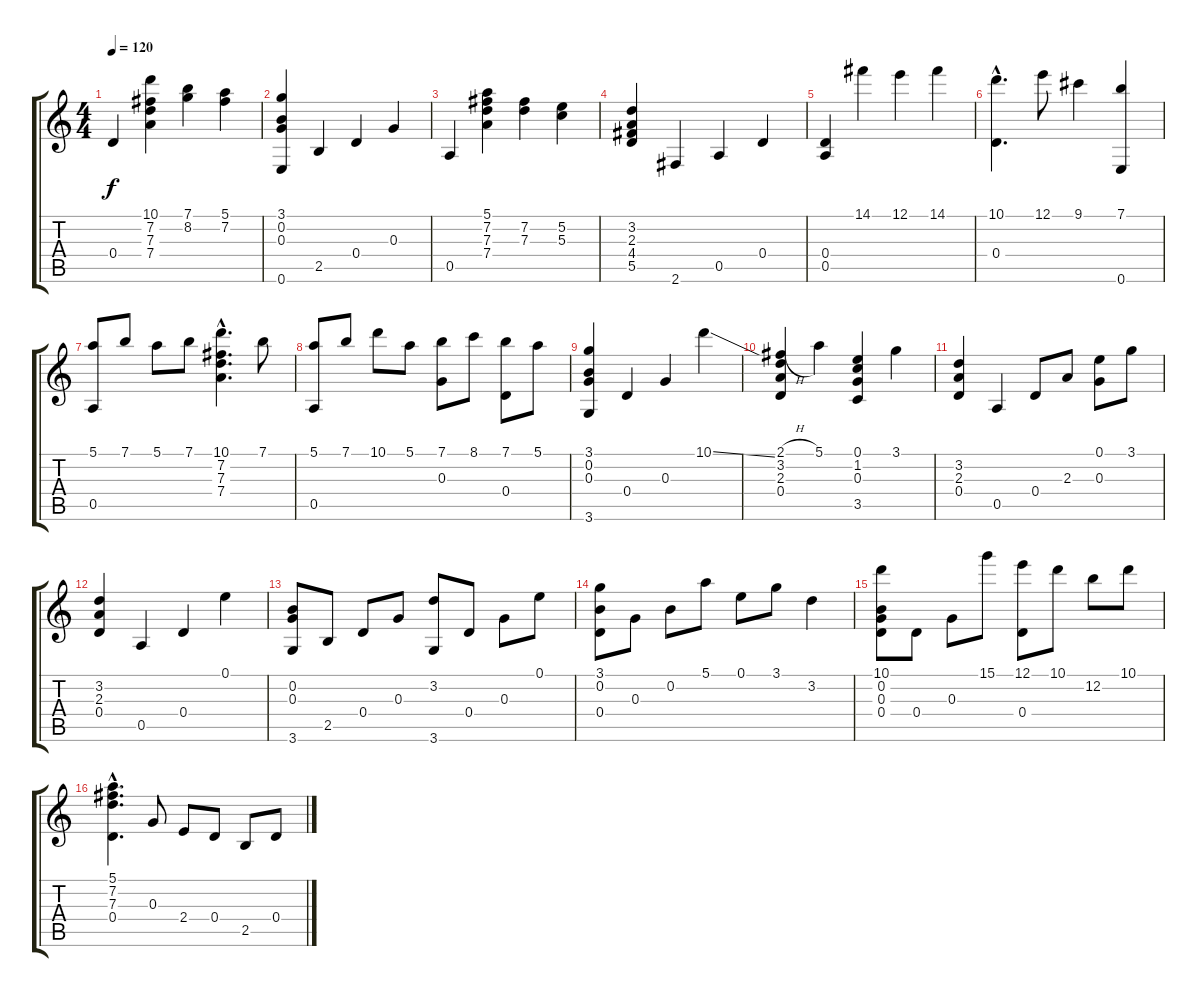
\track "" {instrument acousticguitarnylon}
\staff {score tabs}
\tuning (E4 B3 G3 D3 A2 E2) {hide}
\ts (4 4)
\tempo 120
\clef g2
\ks c
0.4.4{dy f instrument acousticguitarnylon} (10.1 7.2 7.3 7.4).4 (7.1 8.2).4 (5.1 7.2).4 |
(3.1 0.2 0.3 0.6).4 2.5.4 0.4.4 0.3.4 |
0.5.4 (5.1 7.2 7.3 7.4).4 (7.2 7.3).4 (5.2 5.3).4 |
(3.2 2.3 4.4 5.5).4 2.6.4 0.5.4 0.4.4 |
(0.4 0.5).4 14.1.4 12.1.4 14.1.4 |
(10.1{hac} 0.4{hac}).4{d} 12.1.8 9.1.4 (7.1 0.6).4 |
(5.1 0.5).8 7.1.8 5.1.8 7.1.8 (10.1{hac} 7.2{hac} 7.3{hac} 7.4{hac}).4{d} 7.1.8 |
(5.1 0.5).8 7.1.8 10.1.8 5.1.8 (7.1 0.3).8 8.1.8 (7.1 0.4).8 5.1.8 |
(3.1 0.2 0.3 3.6).4 0.4.4 0.3.4 10.1{ss}.4 |
(2.1{h} 3.2 2.3 0.4).4 5.1.4 (0.1 1.2 0.3 3.5).4 3.1.4 |
(3.2 2.3 0.4).4 0.5.4 0.4.8 2.3.8 (0.1 0.3).8 3.1.8 |
(3.2 2.3 0.4).4 0.5.4 0.4.4 0.1.4 |
(0.2 0.3 3.6).8 2.5.8 0.4.8 0.3.8 (3.2 3.6).8 0.4.8 0.3.8 0.1.8 |
(3.1 0.2 0.4).8 0.3.8 0.2.8 5.1.8 0.1.8 3.1.8 3.2.4 |
(10.1 0.2 0.3 0.4).8 0.4.8 0.3.8 15.1.8 (12.1 0.4).8 10.1.8 12.2.8 10.1.8 |
(5.1{hac} 7.2{hac} 7.3{hac} 0.4{hac}).4{d} 0.3.8 2.4.8 0.4.8 2.5.8 0.4.8
